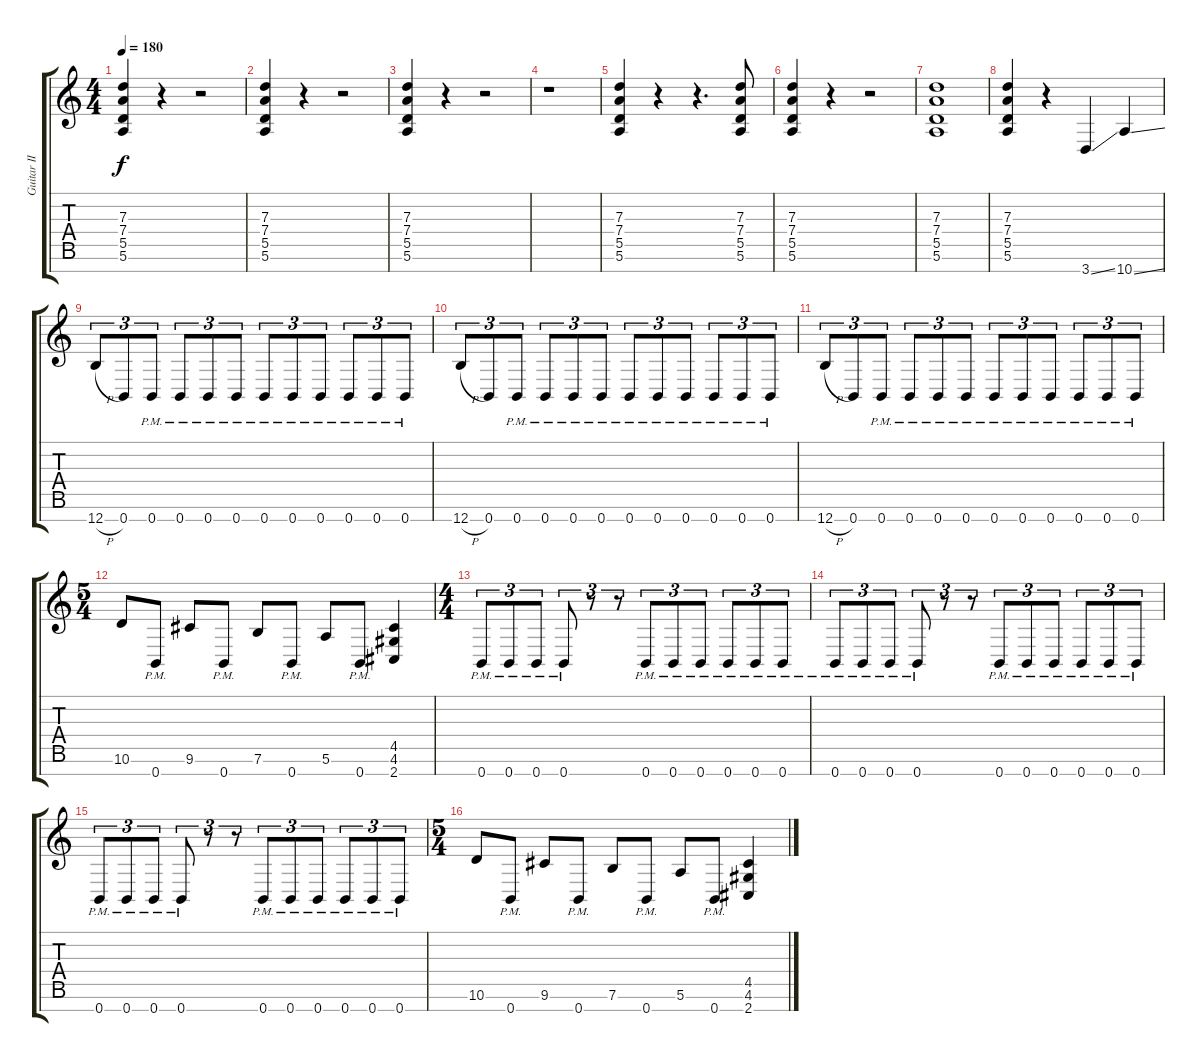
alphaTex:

\track ("Guitar II" "Guitar II") {instrument distortionguitar}
\staff {score tabs}
\tuning (E4 B3 G3 D3 A2 E2 B1) {hide}
\ts (4 4)
\tempo 180
\clef g2
\ks c
(7.3 7.4 5.5 5.6).4{dy f} r.4 r.2 |
(7.3 7.4 5.5 5.6).4 r.4 r.2 |
(7.3 7.4 5.5 5.6).4 r.4 r.2 |
r.1 |
(7.3 7.4 5.5 5.6).4 r.4 r.4{d} (7.3 7.4 5.5 5.6).8 |
(7.3 7.4 5.5 5.6).4 r.4 r.2 |
(7.3 7.4 5.5 5.6).1 |
(7.3 7.4 5.5 5.6).4 r.4 3.7{ss}.4 10.7{ss}.4 |
12.7{h}.8{tu (3 2)} 0.7.8{tu (3 2)} 0.7{pm}.8{tu (3 2)} 0.7{pm}.8{tu (3 2)} 0.7{pm}.8{tu (3 2)} 0.7{pm}.8{tu (3 2)} 0.7{pm}.8{tu (3 2)} 0.7{pm}.8{tu (3 2)} 0.7{pm}.8{tu (3 2)} 0.7{pm}.8{tu (3 2)} 0.7{pm}.8{tu (3 2)} 0.7{pm}.8{tu (3 2)} |
12.7{h}.8{tu (3 2)} 0.7.8{tu (3 2)} 0.7{pm}.8{tu (3 2)} 0.7{pm}.8{tu (3 2)} 0.7{pm}.8{tu (3 2)} 0.7{pm}.8{tu (3 2)} 0.7{pm}.8{tu (3 2)} 0.7{pm}.8{tu (3 2)} 0.7{pm}.8{tu (3 2)} 0.7{pm}.8{tu (3 2)} 0.7{pm}.8{tu (3 2)} 0.7{pm}.8{tu (3 2)} |
12.7{h}.8{tu (3 2)} 0.7.8{tu (3 2)} 0.7{pm}.8{tu (3 2)} 0.7{pm}.8{tu (3 2)} 0.7{pm}.8{tu (3 2)} 0.7{pm}.8{tu (3 2)} 0.7{pm}.8{tu (3 2)} 0.7{pm}.8{tu (3 2)} 0.7{pm}.8{tu (3 2)} 0.7{pm}.8{tu (3 2)} 0.7{pm}.8{tu (3 2)} 0.7{pm}.8{tu (3 2)} |
\ts (5 4)
10.6.8 0.7{pm}.8 9.6.8 0.7{pm}.8 7.6.8 0.7{pm}.8 5.6.8 0.7{pm}.8 (4.5 4.6 2.7).4 |
\ts (4 4)
0.7{pm}.8{tu (3 2)} 0.7{pm}.8{tu (3 2)} 0.7{pm}.8{tu (3 2)} 0.7{pm}.8{tu (3 2)} r.8{tu (3 2)} r.8{tu (3 2)} 0.7{pm}.8{tu (3 2)} 0.7{pm}.8{tu (3 2)} 0.7{pm}.8{tu (3 2)} 0.7{pm}.8{tu (3 2)} 0.7{pm}.8{tu (3 2)} 0.7{pm}.8{tu (3 2)} |
0.7{pm}.8{tu (3 2)} 0.7{pm}.8{tu (3 2)} 0.7{pm}.8{tu (3 2)} 0.7{pm}.8{tu (3 2)} r.8{tu (3 2)} r.8{tu (3 2)} 0.7{pm}.8{tu (3 2)} 0.7{pm}.8{tu (3 2)} 0.7{pm}.8{tu (3 2)} 0.7{pm}.8{tu (3 2)} 0.7{pm}.8{tu (3 2)} 0.7{pm}.8{tu (3 2)} |
0.7{pm}.8{tu (3 2)} 0.7{pm}.8{tu (3 2)} 0.7{pm}.8{tu (3 2)} 0.7{pm}.8{tu (3 2)} r.8{tu (3 2)} r.8{tu (3 2)} 0.7{pm}.8{tu (3 2)} 0.7{pm}.8{tu (3 2)} 0.7{pm}.8{tu (3 2)} 0.7{pm}.8{tu (3 2)} 0.7{pm}.8{tu (3 2)} 0.7{pm}.8{tu (3 2)} |
\ts (5 4)
10.6.8 0.7{pm}.8 9.6.8 0.7{pm}.8 7.6.8 0.7{pm}.8 5.6.8 0.7{pm}.8 (4.5 4.6 2.7).4
